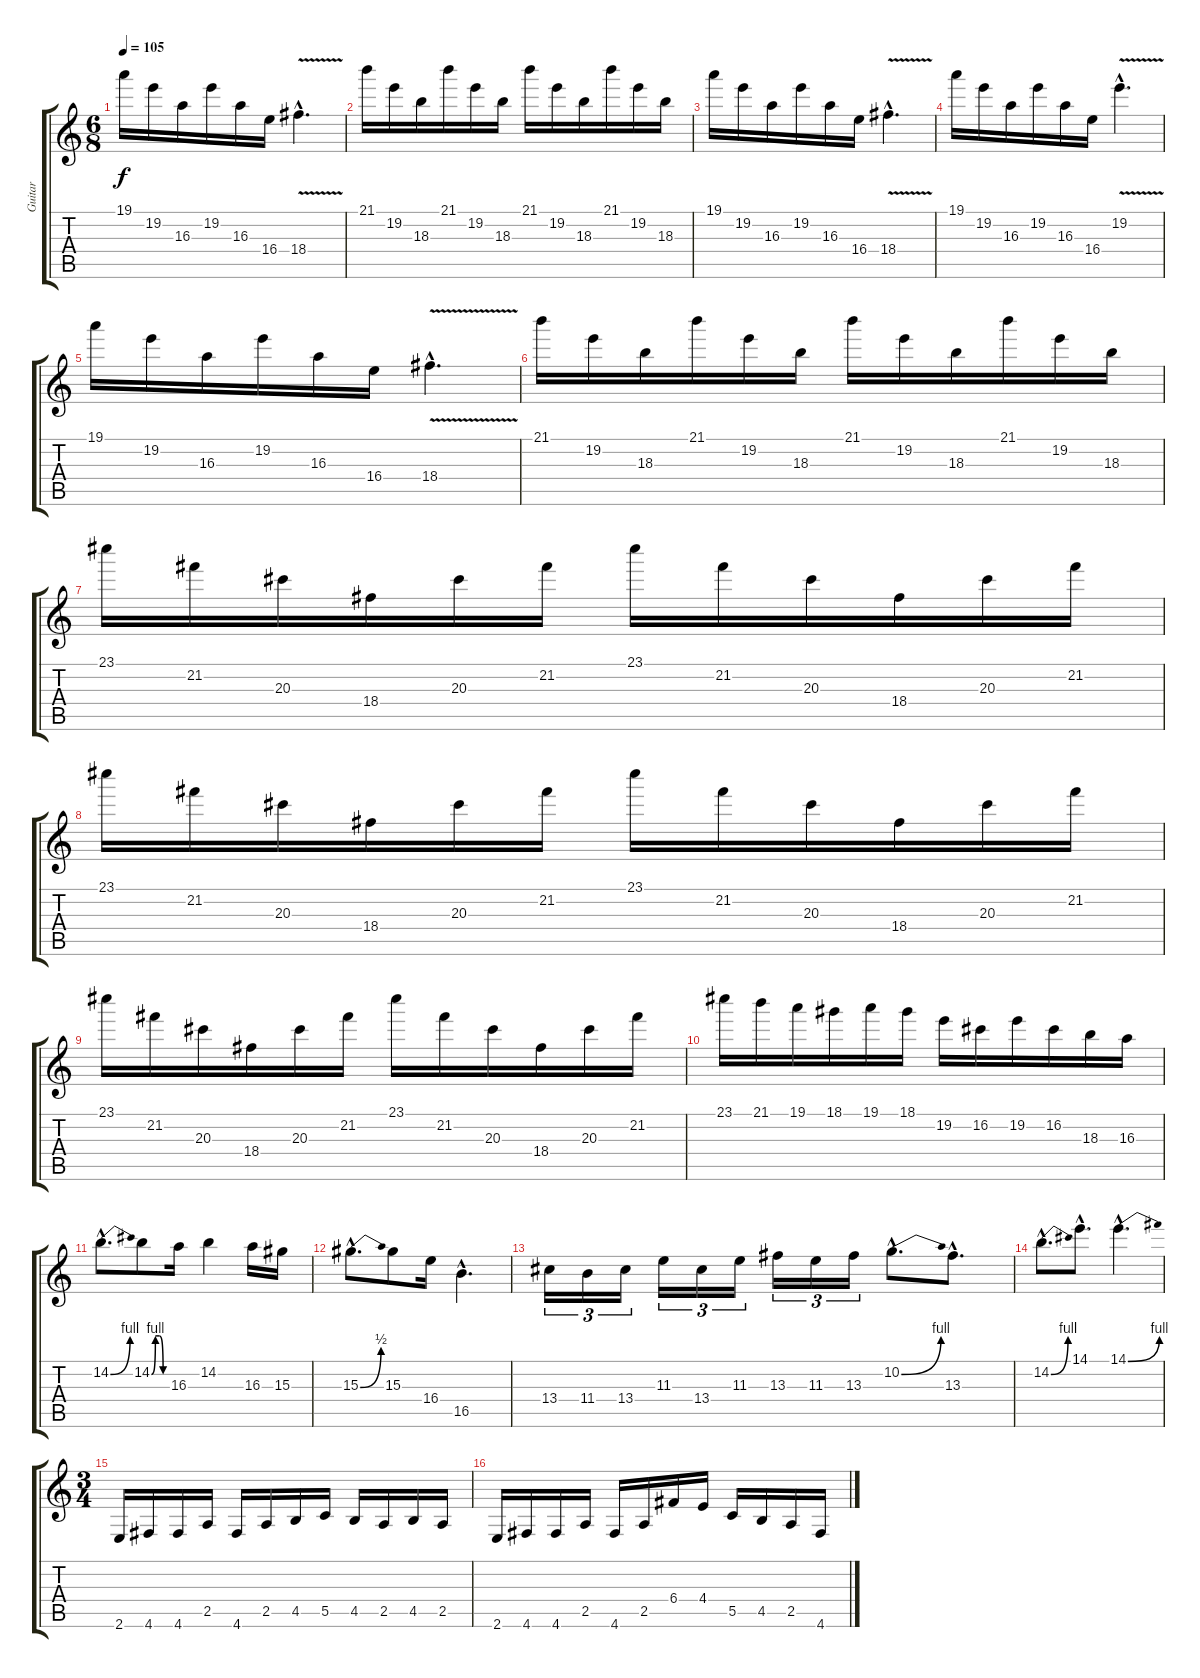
\track ("Guitar" "Guitar") {instrument distortionguitar}
\staff {score tabs}
\tuning (D4 A3 F3 C3 G2 D2) {hide}
\ts (6 8)
\tempo 105
\clef g2
\ks c
19.1.16{dy f balance 8} 19.2.16 16.3.16 19.2.16 16.3.16 16.4.16 18.4{v hac}.4{d} |
21.1.16 19.2.16 18.3.16 21.1.16 19.2.16 18.3.16 21.1.16 19.2.16 18.3.16 21.1.16 19.2.16 18.3.16 |
19.1.16{balance 8} 19.2.16 16.3.16 19.2.16 16.3.16 16.4.16 18.4{v hac}.4{d} |
19.1.16{balance 8} 19.2.16 16.3.16 19.2.16 16.3.16 16.4.16 19.2{v hac}.4{d} |
19.1.16{balance 8} 19.2.16 16.3.16 19.2.16 16.3.16 16.4.16 18.4{v hac}.4{d} |
21.1.16 19.2.16 18.3.16 21.1.16 19.2.16 18.3.16 21.1.16 19.2.16 18.3.16 21.1.16 19.2.16 18.3.16 |
23.1.16 21.2.16 20.3.16 18.4.16 20.3.16 21.2.16 23.1.16 21.2.16 20.3.16 18.4.16 20.3.16 21.2.16 |
23.1.16 21.2.16 20.3.16 18.4.16 20.3.16 21.2.16 23.1.16 21.2.16 20.3.16 18.4.16 20.3.16 21.2.16 |
23.1.16 21.2.16 20.3.16 18.4.16 20.3.16 21.2.16 23.1.16 21.2.16 20.3.16 18.4.16 20.3.16 21.2.16 |
23.1.16 21.1.16 19.1.16 18.1.16 19.1.16 18.1.16 19.2.16 16.2.16 19.2.16 16.2.16 18.3.16 16.3.16 |
14.2{be (bend 0 0 60 4) hac}.8{d} 14.2{be (custom 0 0 15 4 30 4 45 0 60 0)}.8 16.3.16 14.2.4 16.3.16 15.3.16 |
15.3{be (bend 0 0 60 2) hac}.8{d} 15.3.8 16.4.16 16.5{hac}.4{d} |
13.4.16{tu (3 2)} 11.4.16{tu (3 2)} 13.4.16{tu (3 2)} 11.3.16{tu (3 2)} 13.4.16{tu (3 2)} 11.3.16{tu (3 2)} 13.3.16{tu (3 2)} 11.3.16{tu (3 2)} 13.3.16{tu (3 2)} 10.2{be (bend 0 0 60 4) hac}.8{d} 13.3{hac}.8{d} |
14.2{be (bend 0 0 60 4) hac}.8{d} 14.1{hac}.8{d} 14.1{be (bend 0 0 60 4) hac}.4{d} |
\ts (3 4)
2.6.16 4.6.16 4.6.16 2.5.16 4.6.16 2.5.16 4.5.16 5.5.16 4.5.16 2.5.16 4.5.16 2.5.16 |
2.6.16 4.6.16 4.6.16 2.5.16 4.6.16 2.5.16 6.4.16 4.4.16 5.5.16 4.5.16 2.5.16 4.6.16
